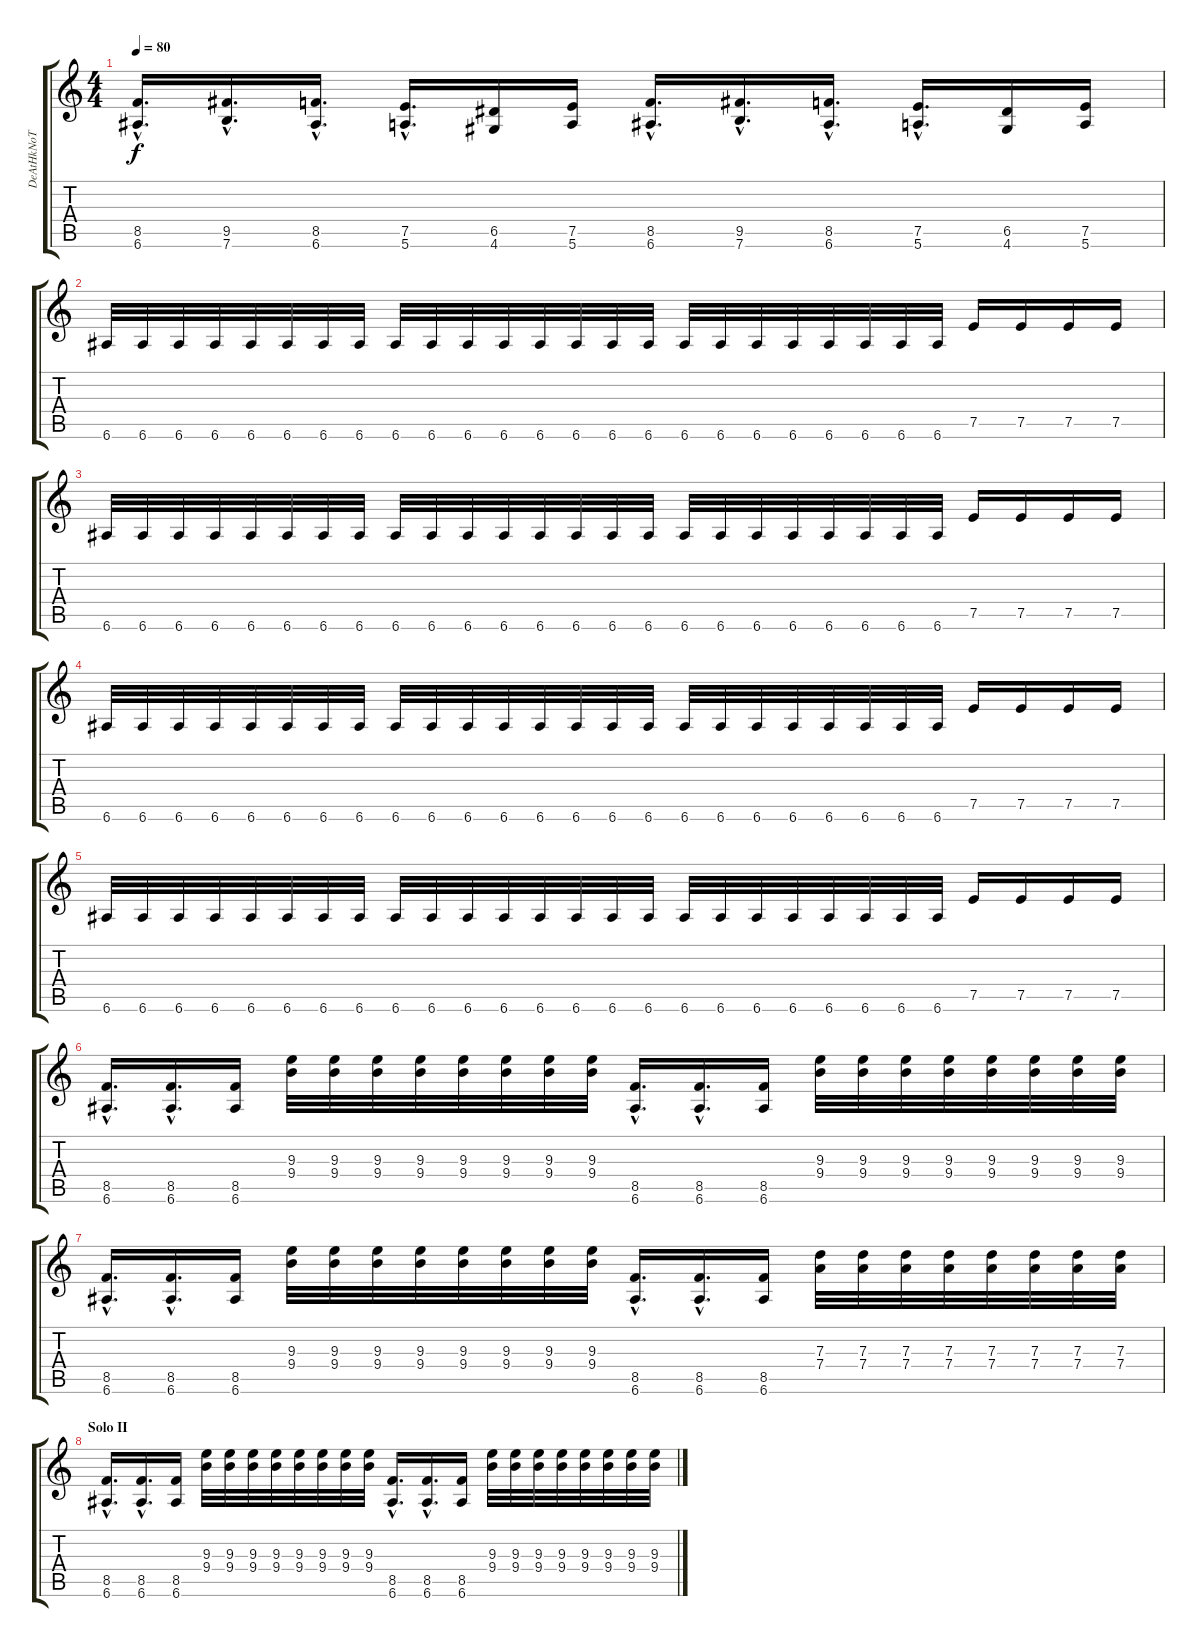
\track ("DeAtHkNoT" "DeAtHkNoT") {instrument distortionguitar}
\staff {score tabs}
\tuning (E4 B3 G3 D3 A2 E2) {hide}
\ts (4 4)
\tempo 80
\clef g2
\ks c
(8.5{hac} 6.6{hac}).16{d dy f} (9.5{hac} 7.6{hac}).16{d} (8.5{hac} 6.6{hac}).16{d} (7.5{hac} 5.6{hac}).16{d} (6.5 4.6).16 (7.5 5.6).16 (8.5{hac} 6.6{hac}).16{d} (9.5{hac} 7.6{hac}).16{d} (8.5{hac} 6.6{hac}).16{d} (7.5{hac} 5.6{hac}).16{d} (6.5 4.6).16 (7.5 5.6).16 |
6.6.32 6.6.32 6.6.32 6.6.32 6.6.32 6.6.32 6.6.32 6.6.32 6.6.32 6.6.32 6.6.32 6.6.32 6.6.32 6.6.32 6.6.32 6.6.32 6.6.32 6.6.32 6.6.32 6.6.32 6.6.32 6.6.32 6.6.32 6.6.32 7.5.16 7.5.16 7.5.16 7.5.16 |
6.6.32 6.6.32 6.6.32 6.6.32 6.6.32 6.6.32 6.6.32 6.6.32 6.6.32 6.6.32 6.6.32 6.6.32 6.6.32 6.6.32 6.6.32 6.6.32 6.6.32 6.6.32 6.6.32 6.6.32 6.6.32 6.6.32 6.6.32 6.6.32 7.5.16 7.5.16 7.5.16 7.5.16 |
6.6.32 6.6.32 6.6.32 6.6.32 6.6.32 6.6.32 6.6.32 6.6.32 6.6.32 6.6.32 6.6.32 6.6.32 6.6.32 6.6.32 6.6.32 6.6.32 6.6.32 6.6.32 6.6.32 6.6.32 6.6.32 6.6.32 6.6.32 6.6.32 7.5.16 7.5.16 7.5.16 7.5.16 |
6.6.32 6.6.32 6.6.32 6.6.32 6.6.32 6.6.32 6.6.32 6.6.32 6.6.32 6.6.32 6.6.32 6.6.32 6.6.32 6.6.32 6.6.32 6.6.32 6.6.32 6.6.32 6.6.32 6.6.32 6.6.32 6.6.32 6.6.32 6.6.32 7.5.16 7.5.16 7.5.16 7.5.16 |
(8.5{hac} 6.6{hac}).16{d} (8.5{hac} 6.6{hac}).16{d} (8.5 6.6).16 (9.3 9.4).32 (9.3 9.4).32 (9.3 9.4).32 (9.3 9.4).32 (9.3 9.4).32 (9.3 9.4).32 (9.3 9.4).32 (9.3 9.4).32 (8.5{hac} 6.6{hac}).16{d} (8.5{hac} 6.6{hac}).16{d} (8.5 6.6).16 (9.3 9.4).32 (9.3 9.4).32 (9.3 9.4).32 (9.3 9.4).32 (9.3 9.4).32 (9.3 9.4).32 (9.3 9.4).32 (9.3 9.4).32 |
(8.5{hac} 6.6{hac}).16{d} (8.5{hac} 6.6{hac}).16{d} (8.5 6.6).16 (9.3 9.4).32 (9.3 9.4).32 (9.3 9.4).32 (9.3 9.4).32 (9.3 9.4).32 (9.3 9.4).32 (9.3 9.4).32 (9.3 9.4).32 (8.5{hac} 6.6{hac}).16{d} (8.5{hac} 6.6{hac}).16{d} (8.5 6.6).16 (7.3 7.4).32 (7.3 7.4).32 (7.3 7.4).32 (7.3 7.4).32 (7.3 7.4).32 (7.3 7.4).32 (7.3 7.4).32 (7.3 7.4).32 |
\section ("" "Solo II")
(8.5{hac} 6.6{hac}).16{d} (8.5{hac} 6.6{hac}).16{d} (8.5 6.6).16 (9.3 9.4).32 (9.3 9.4).32 (9.3 9.4).32 (9.3 9.4).32 (9.3 9.4).32 (9.3 9.4).32 (9.3 9.4).32 (9.3 9.4).32 (8.5{hac} 6.6{hac}).16{d} (8.5{hac} 6.6{hac}).16{d} (8.5 6.6).16 (9.3 9.4).32 (9.3 9.4).32 (9.3 9.4).32 (9.3 9.4).32 (9.3 9.4).32 (9.3 9.4).32 (9.3 9.4).32 (9.3 9.4).32
